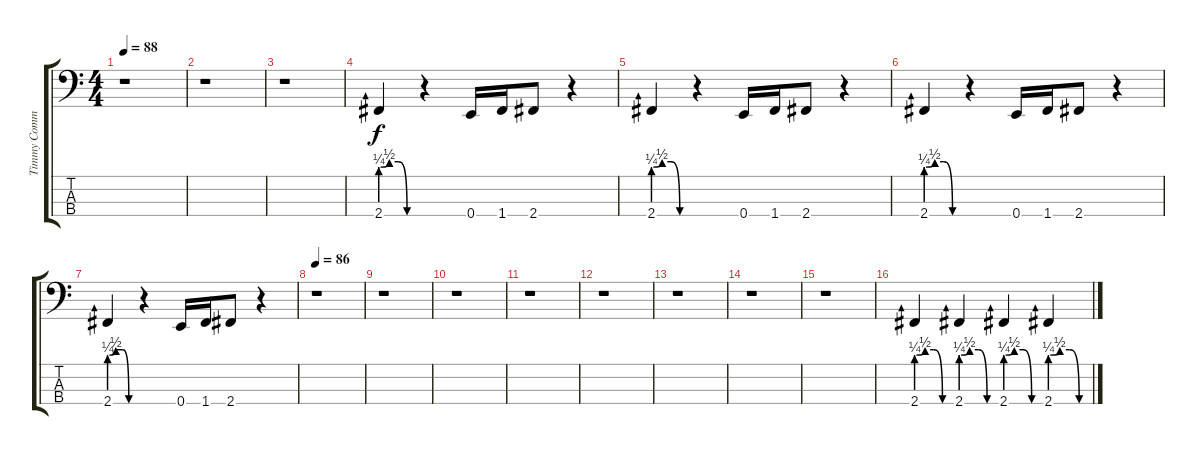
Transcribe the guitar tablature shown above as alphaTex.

\track ("Timmy Commerford / Bass" "Timmy Comm") {instrument electricbassfinger}
\staff {score tabs}
\tuning (G2 D2 A1 E1) {hide}
\ts (4 4)
\tempo 88
\clef f4
\ks c
r.1{dy f} |
r.1 |
r.1 |
2.4{be (custom 0 1 15 2 30 2 45 0 60 0)}.4 r.4 0.4.16 1.4.16 2.4.8 r.4 |
2.4{be (custom 0 1 15 2 30 2 45 0 60 0)}.4 r.4 0.4.16 1.4.16 2.4.8 r.4 |
2.4{be (custom 0 1 15 2 30 2 45 0 60 0)}.4 r.4 0.4.16 1.4.16 2.4.8 r.4 |
2.4{be (custom 0 1 15 2 30 2 45 0 60 0)}.4 r.4 0.4.16 1.4.16 2.4.8 r.4 |
\tempo 86
r.1 |
r.1 |
r.1 |
r.1 |
r.1 |
r.1 |
r.1 |
r.1 |
2.4{be (custom 0 1 15 2 30 2 45 0 60 0)}.4{volume 11} 2.4{be (custom 0 1 15 2 30 2 45 0 60 0)}.4 2.4{be (custom 0 1 15 2 30 2 45 0 60 0)}.4 2.4{be (custom 0 1 15 2 30 2 45 0 60 0)}.4
